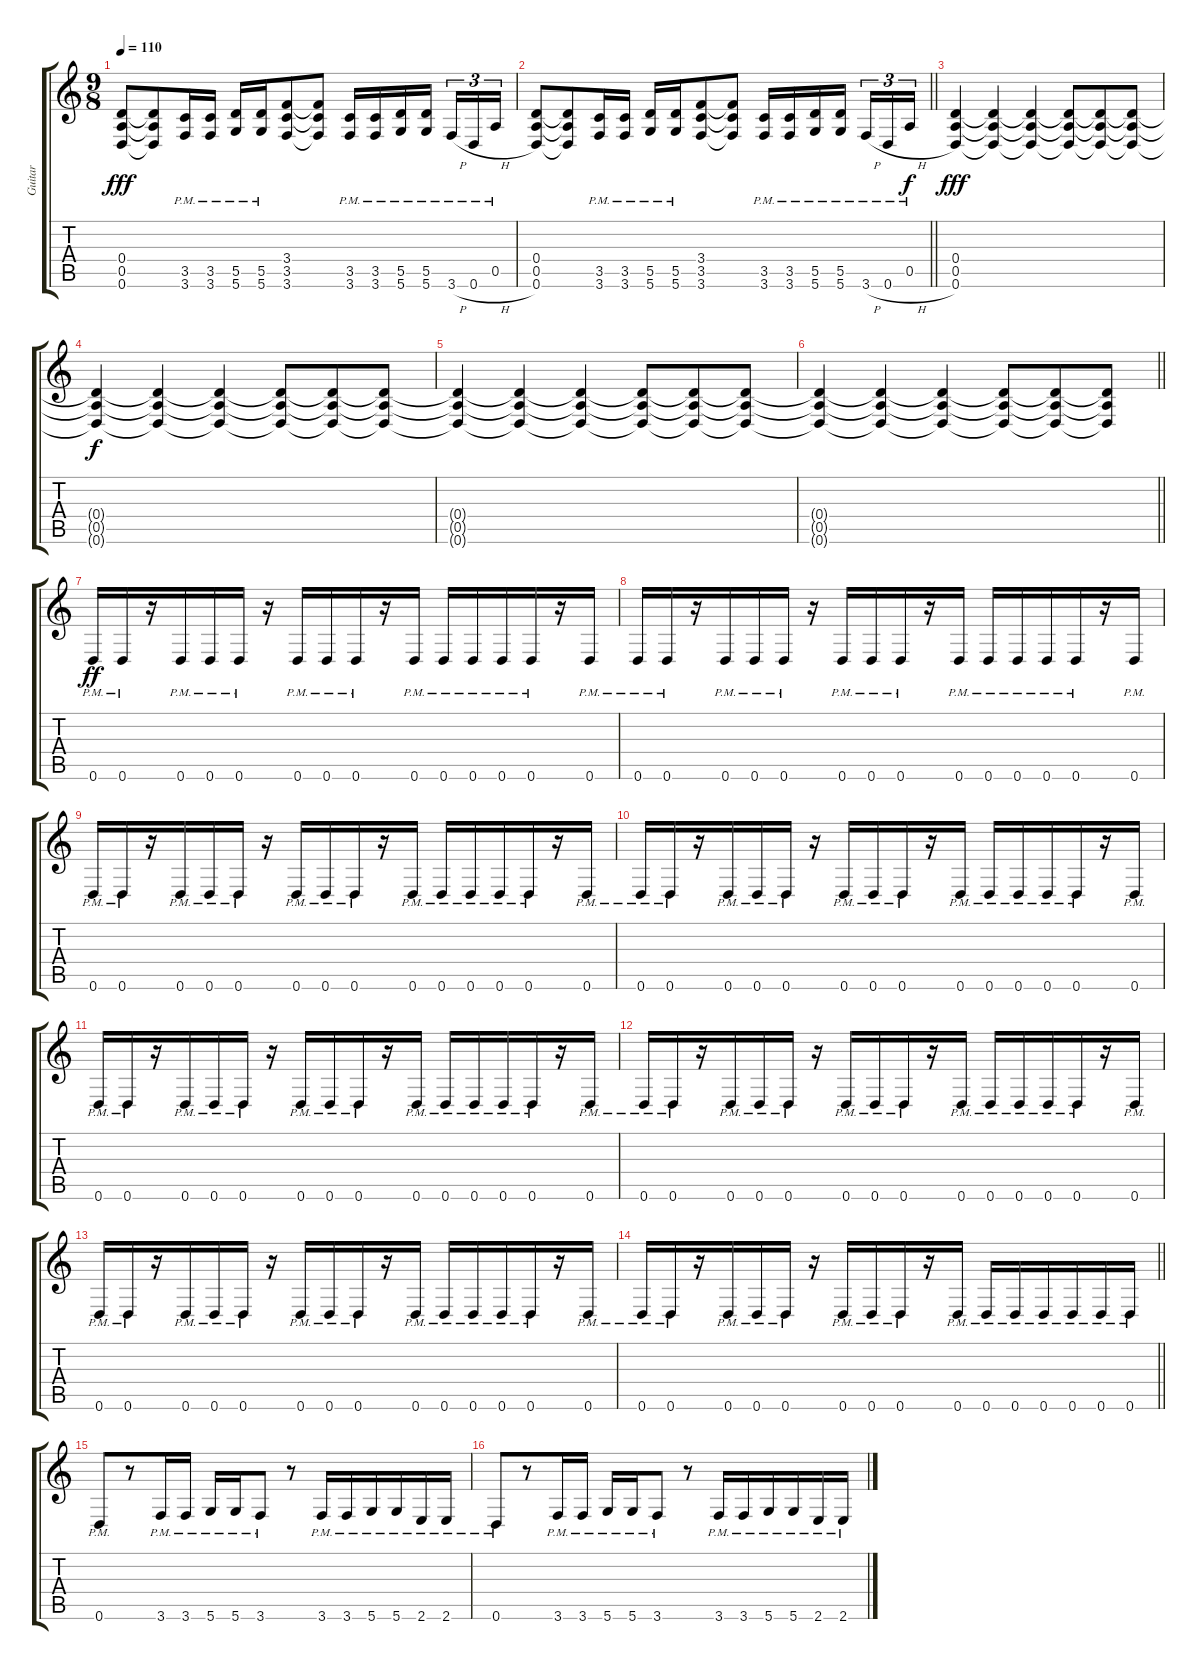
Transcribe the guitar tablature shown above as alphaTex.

\track ("Guitar" "Guitar") {instrument distortionguitar}
\staff {score tabs}
\tuning (E4 B3 G3 D3 A2 D2) {hide}
\ts (9 8)
\tempo 110
\clef g2
\ks c
(0.4 0.5 0.6).8{dy fff} (0.4{t} 0.5{t} 0.6{t}).8 (3.5{pm} 3.6{pm}).16 (3.5{pm} 3.6{pm}).16 (5.5{pm} 5.6{pm}).16 (5.5{pm} 5.6{pm}).16 (3.4 3.5 3.6).8 (3.4{t} 3.5{t} 3.6{t}).8 (3.5{pm} 3.6{pm}).16 (3.5{pm} 3.6{pm}).16 (5.5{pm} 5.6{pm}).16 (5.5{pm} 5.6{pm}).16{beam splitsecondary} 3.6{h pm}.16{tu (3 2)} 0.6{h pm}.16{tu (3 2)} 0.5{pm}.16{tu (3 2)} |
\barLineRight lightlight
(0.4 0.5 0.6).8 (0.4{t} 0.5{t} 0.6{t}).8 (3.5{pm} 3.6{pm}).16 (3.5{pm} 3.6{pm}).16 (5.5{pm} 5.6{pm}).16 (5.5{pm} 5.6{pm}).16 (3.4 3.5 3.6).8 (3.4{t} 3.5{t} 3.6{t}).8 (3.5{pm} 3.6{pm}).16 (3.5{pm} 3.6{pm}).16 (5.5{pm} 5.6{pm}).16 (5.5{pm} 5.6{pm}).16{beam splitsecondary} 3.6{h pm}.16{tu (3 2)} 0.6{h pm}.16{tu (3 2)} 0.5{pm}.16{tu (3 2) dy f} |
\section ("" "")
(0.4 0.5 0.6).4{dy fff} (0.4{t} 0.5{t} 0.6{t}).4 (0.4{t} 0.5{t} 0.6{t}).4 (0.4{t} 0.5{t} 0.6{t}).8 (0.4{t} 0.5{t} 0.6{t}).8 (0.4{t} 0.5{t} 0.6{t}).8 |
(0.4{t} 0.5{t} 0.6{t}).4{dy f} (0.4{t} 0.5{t} 0.6{t}).4 (0.4{t} 0.5{t} 0.6{t}).4 (0.4{t} 0.5{t} 0.6{t}).8 (0.4{t} 0.5{t} 0.6{t}).8 (0.4{t} 0.5{t} 0.6{t}).8 |
(0.4{t} 0.5{t} 0.6{t}).4 (0.4{t} 0.5{t} 0.6{t}).4 (0.4{t} 0.5{t} 0.6{t}).4 (0.4{t} 0.5{t} 0.6{t}).8 (0.4{t} 0.5{t} 0.6{t}).8 (0.4{t} 0.5{t} 0.6{t}).8 |
\barLineRight lightlight
(0.4{t} 0.5{t} 0.6{t}).4 (0.4{t} 0.5{t} 0.6{t}).4 (0.4{t} 0.5{t} 0.6{t}).4 (0.4{t} 0.5{t} 0.6{t}).8 (0.4{t} 0.5{t} 0.6{t}).8 (0.4{t} 0.5{t} 0.6{t}).8 |
\section ("" "")
0.6{pm}.16{dy ff} 0.6{pm}.16 r.16 0.6{pm}.16 0.6{pm}.16 0.6{pm}.16 r.16 0.6{pm}.16 0.6{pm}.16 0.6{pm}.16 r.16 0.6{pm}.16 0.6{pm}.16 0.6{pm}.16 0.6{pm}.16 0.6{pm}.16 r.16 0.6{pm}.16 |
0.6{pm}.16 0.6{pm}.16 r.16 0.6{pm}.16 0.6{pm}.16 0.6{pm}.16 r.16 0.6{pm}.16 0.6{pm}.16 0.6{pm}.16 r.16 0.6{pm}.16 0.6{pm}.16 0.6{pm}.16 0.6{pm}.16 0.6{pm}.16 r.16 0.6{pm}.16 |
0.6{pm}.16 0.6{pm}.16 r.16 0.6{pm}.16 0.6{pm}.16 0.6{pm}.16 r.16 0.6{pm}.16 0.6{pm}.16 0.6{pm}.16 r.16 0.6{pm}.16 0.6{pm}.16 0.6{pm}.16 0.6{pm}.16 0.6{pm}.16 r.16 0.6{pm}.16 |
0.6{pm}.16 0.6{pm}.16 r.16 0.6{pm}.16 0.6{pm}.16 0.6{pm}.16 r.16 0.6{pm}.16 0.6{pm}.16 0.6{pm}.16 r.16 0.6{pm}.16 0.6{pm}.16 0.6{pm}.16 0.6{pm}.16 0.6{pm}.16 r.16 0.6{pm}.16 |
0.6{pm}.16 0.6{pm}.16 r.16 0.6{pm}.16 0.6{pm}.16 0.6{pm}.16 r.16 0.6{pm}.16 0.6{pm}.16 0.6{pm}.16 r.16 0.6{pm}.16 0.6{pm}.16 0.6{pm}.16 0.6{pm}.16 0.6{pm}.16 r.16 0.6{pm}.16 |
0.6{pm}.16 0.6{pm}.16 r.16 0.6{pm}.16 0.6{pm}.16 0.6{pm}.16 r.16 0.6{pm}.16 0.6{pm}.16 0.6{pm}.16 r.16 0.6{pm}.16 0.6{pm}.16 0.6{pm}.16 0.6{pm}.16 0.6{pm}.16 r.16 0.6{pm}.16 |
0.6{pm}.16 0.6{pm}.16 r.16 0.6{pm}.16 0.6{pm}.16 0.6{pm}.16 r.16 0.6{pm}.16 0.6{pm}.16 0.6{pm}.16 r.16 0.6{pm}.16 0.6{pm}.16 0.6{pm}.16 0.6{pm}.16 0.6{pm}.16 r.16 0.6{pm}.16 |
\barLineRight lightlight
0.6{pm}.16 0.6{pm}.16 r.16 0.6{pm}.16 0.6{pm}.16 0.6{pm}.16 r.16 0.6{pm}.16 0.6{pm}.16 0.6{pm}.16 r.16 0.6{pm}.16 0.6{pm}.16 0.6{pm}.16 0.6{pm}.16 0.6{pm}.16 0.6{pm}.16 0.6{pm}.16 |
0.6{pm}.8 r.8 3.6{pm}.16 3.6{pm}.16 5.6{pm}.16 5.6{pm}.16 3.6{pm}.8 r.8 3.6{pm}.16 3.6{pm}.16 5.6{pm}.16 5.6{pm}.16 2.6{pm}.16 2.6{pm}.16 |
0.6{pm}.8 r.8 3.6{pm}.16 3.6{pm}.16 5.6{pm}.16 5.6{pm}.16 3.6{pm}.8 r.8 3.6{pm}.16 3.6{pm}.16 5.6{pm}.16 5.6{pm}.16 2.6{pm}.16 2.6{pm}.16
